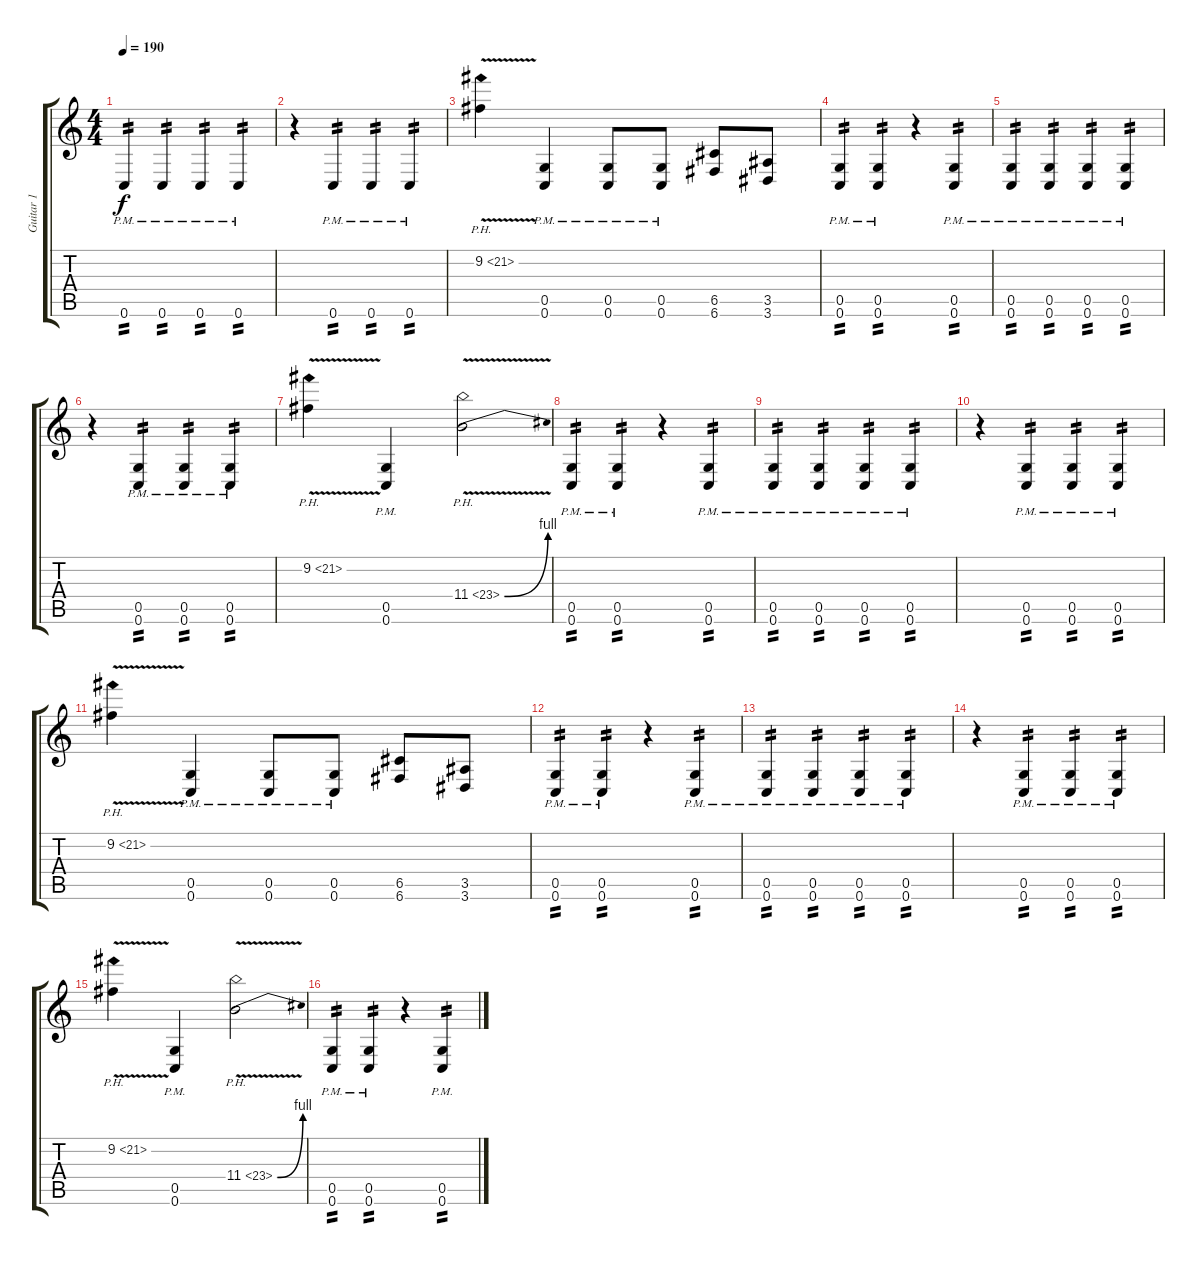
\track ("Guitar 1" "Guitar 1") {instrument distortionguitar}
\staff {score tabs}
\tuning (D4 A3 F3 C3 G2 C2) {hide}
\ts (4 4)
\tempo 190
\clef g2
\ks c
0.6{pm}.4{tp 2 dy f} 0.6{pm}.4{tp 2} 0.6{pm}.4{tp 2} 0.6{pm}.4{tp 2} |
r.4 0.6{pm}.4{tp 2} 0.6{pm}.4{tp 2} 0.6{pm}.4{tp 2} |
9.2{ph 12 v}.4 (0.5{pm} 0.6{pm}).4 (0.5{pm} 0.6{pm}).8 (0.5{pm} 0.6{pm}).8 (6.5 6.6).8 (3.5 3.6).8 |
(0.5{pm} 0.6{pm}).4{tp 2} (0.5{pm} 0.6{pm}).4{tp 2} r.4 (0.5{pm} 0.6{pm}).4{tp 2} |
(0.5{pm} 0.6{pm}).4{tp 2} (0.5{pm} 0.6{pm}).4{tp 2} (0.5{pm} 0.6{pm}).4{tp 2} (0.5{pm} 0.6{pm}).4{tp 2} |
r.4 (0.5{pm} 0.6{pm}).4{tp 2} (0.5{pm} 0.6{pm}).4{tp 2} (0.5{pm} 0.6{pm}).4{tp 2} |
9.2{ph 12 v}.4 (0.5{pm} 0.6{pm}).4 11.4{be (bend 0 0 60 4) ph 12 v}.2 |
(0.5{pm} 0.6{pm}).4{tp 2} (0.5{pm} 0.6{pm}).4{tp 2} r.4 (0.5{pm} 0.6{pm}).4{tp 2} |
(0.5{pm} 0.6{pm}).4{tp 2} (0.5{pm} 0.6{pm}).4{tp 2} (0.5{pm} 0.6{pm}).4{tp 2} (0.5{pm} 0.6{pm}).4{tp 2} |
r.4 (0.5{pm} 0.6{pm}).4{tp 2} (0.5{pm} 0.6{pm}).4{tp 2} (0.5{pm} 0.6{pm}).4{tp 2} |
9.2{ph 12 v}.4 (0.5{pm} 0.6{pm}).4 (0.5{pm} 0.6{pm}).8 (0.5{pm} 0.6{pm}).8 (6.5 6.6).8 (3.5 3.6).8 |
(0.5{pm} 0.6{pm}).4{tp 2} (0.5{pm} 0.6{pm}).4{tp 2} r.4 (0.5{pm} 0.6{pm}).4{tp 2} |
(0.5{pm} 0.6{pm}).4{tp 2} (0.5{pm} 0.6{pm}).4{tp 2} (0.5{pm} 0.6{pm}).4{tp 2} (0.5{pm} 0.6{pm}).4{tp 2} |
r.4 (0.5{pm} 0.6{pm}).4{tp 2} (0.5{pm} 0.6{pm}).4{tp 2} (0.5{pm} 0.6{pm}).4{tp 2} |
9.2{ph 12 v}.4 (0.5{pm} 0.6{pm}).4 11.4{be (bend 0 0 60 4) ph 12 v}.2 |
(0.5{pm} 0.6{pm}).4{tp 2} (0.5{pm} 0.6{pm}).4{tp 2} r.4 (0.5{pm} 0.6{pm}).4{tp 2}
